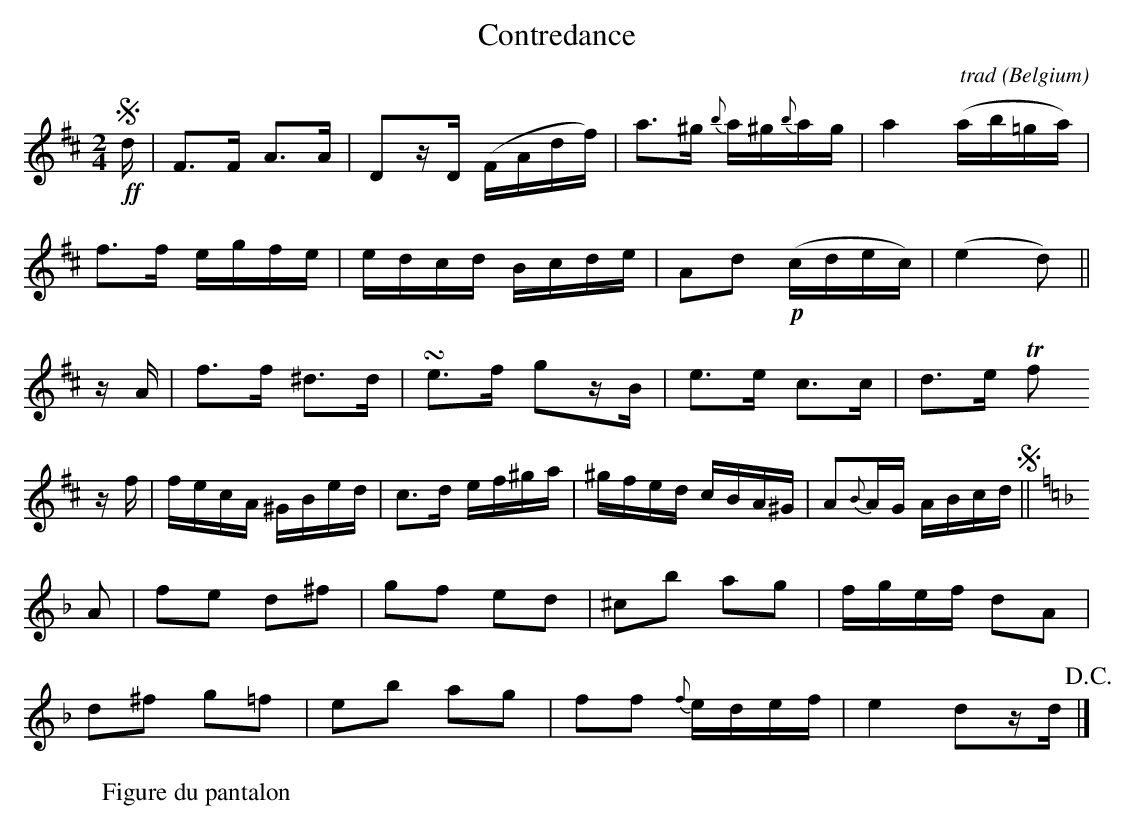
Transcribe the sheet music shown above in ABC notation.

X:1
T:Contredance
C:trad
O:Belgium
M:2/4
L:1/16
K:Dmaj
!segno!!ff!d|F2>F2 A2>A2|D2zD (FAdf)|a2>^g2 {b}a^g{b}ag|a4 (ab=ga)|
f2>f2 egfe|edcd Bcde|A2d2 !p!(cdec)|(e4 d2)||
zA|f2>f2 ^d2>d2|!turn!e2>f2 g2zB|e2>e2 c2>c2|d2>e2 !trill!f2
zf|fecA ^GBed|c2>d2 ef^ga|^gfed cBA^G|A2{B}AG ABcd!segno!||
K:Dmin
A2|f2e2 d2^f2|g2f2 e2d2|^c2b2 a2g2|fgef d2A2|
d2^f2 g2=f2|e2b2 a2g2|f2f2 {f}edef|e4 d2zd!D.C.!|]
W:Figure du pantalon
